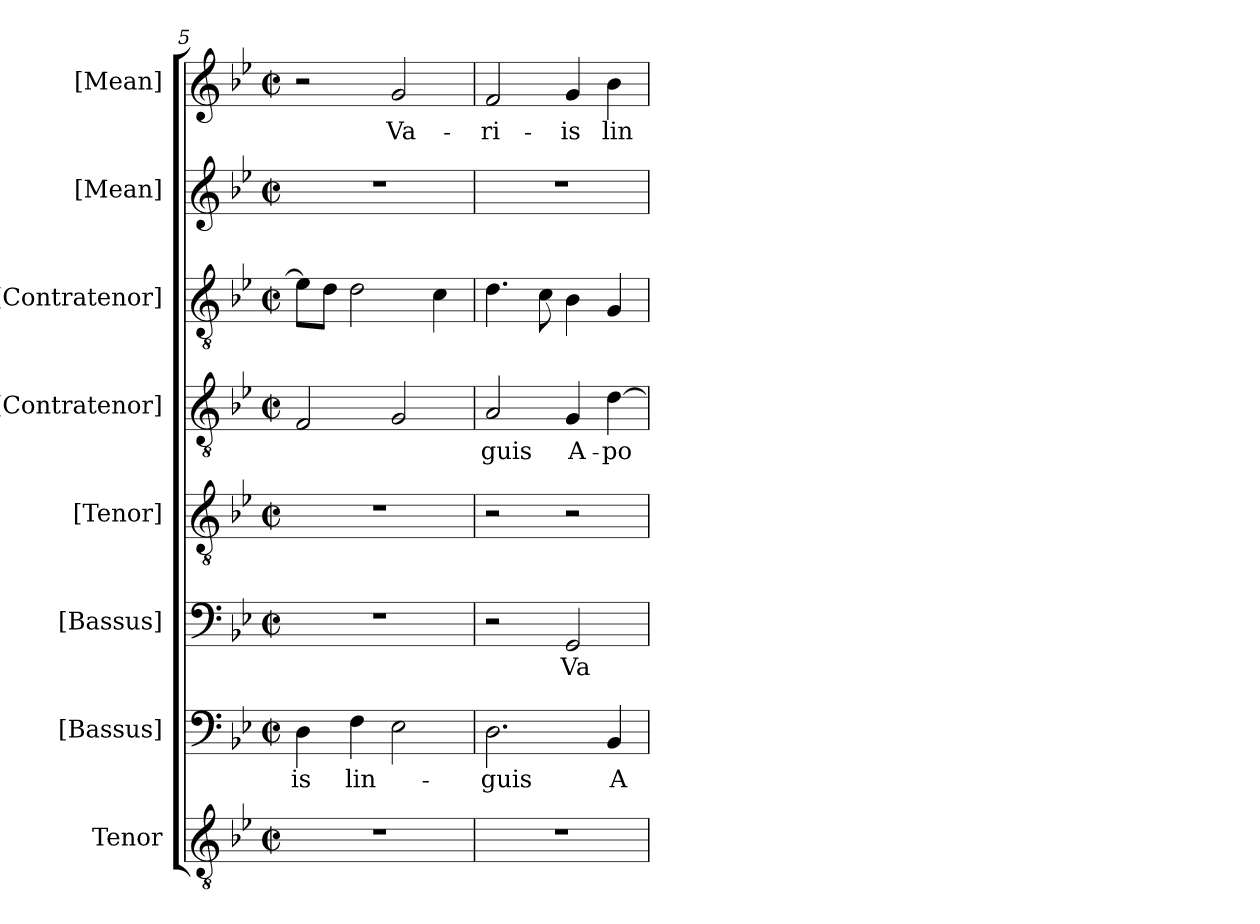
**kern	**kern	**text	**kern	**text	**kern	**kern	**text	**kern	**kern	**kern	**text
*part8	*part7	*part7	*part6	*part6	*part5	*part4	*part4	*part3	*part2	*part1	*part1
*staff8	*staff7	*staff7	*staff6	*staff6	*staff5	*staff4	*staff4	*staff3	*staff2	*staff1	*staff1
*I"Tenor	*I"[Bassus]	*	*I"[Bassus]	*	*I"[Tenor]	*I"[Contratenor]	*	*I"[Contratenor]	*I"[Mean]	*I"[Mean]	*
*	*I'B.	*	*I'B.	*	*	*I'T.	*	*I'T.	*I'M.	*I'M.	*
*clefGv2	*clefF4	*	*clefF4	*	*clefGv2	*clefGv2	*	*clefGv2	*clefG2	*clefG2	*
*ITrd7c12	*	*	*	*	*ITrd7c12	*ITrd7c12	*	*ITrd7c12	*	*	*
*k[b-e-]	*k[b-e-]	*	*k[b-e-]	*	*k[b-e-]	*k[b-e-]	*	*k[b-e-]	*k[b-e-]	*k[b-e-]	*
*g:	*g:	*	*g:	*	*g:	*g:	*	*g:	*g:	*g:	*
*M2/2	*M2/2	*	*M2/2	*	*M2/2	*M2/2	*	*M2/2	*M2/2	*M2/2	*
*met(c|)	*met(c|)	*	*met(c|)	*	*met(c|)	*met(c|)	*	*met(c|)	*met(c|)	*met(c|)	*
=5	=5	=5	=5	=5	=5	=5	=5	=5	=5	=5	=5
!	!	!LO:LY:b:color=#000000	!	!	!	!	!	!	!	!	!
1r	4Di\	-is	1r	.	1r	2FFi/	.	8E-i\L]	1r	2r	.
.	.	.	.	.	.	.	.	8Di\J	.	.	.
!	!	!LO:LY:b:color=#000000	!	!	!	!	!	!	!	!	!
.	4Fi\	lin-	.	.	.	.	.	2Di\	.	.	.
!	!	!	!	!	!	!	!	!	!	!	!LO:LY:b:color=#000000
.	2E-i\	.	.	.	.	2GGi/	.	.	.	2gi/	Va-
.	.	.	.	.	.	.	.	4Ci\	.	.	.
!!LO:PB:g=z
=6	=6	=6	=6	=6	=6	=6	=6	=6	=6	=6	=6
!	!	!LO:LY:b:color=#000000	!	!	!	!	!	!	!	!	!
!	!	!	!	!	!	!	!LO:LY:b:color=#000000	!	!	!	!
!	!	!	!	!	!	!	!	!	!	!	!LO:LY:b:color=#000000
1r	2.Di\	-guis	2r	.	2r	2AAi/	-guis	4.Di\	1r	2fi/	-ri-
.	.	.	.	.	.	.	.	8Ci\	.	.	.
!	!	!	!	!LO:LY:b:color=#000000	!	!	!	!	!	!	!
!	!	!	!	!	!	!	!LO:LY:b:color=#000000	!	!	!	!
!	!	!	!	!	!	!	!	!	!	!	!LO:LY:b:color=#000000
.	.	.	2GGi/	Va-	2r	4GGi/	A-	4BB-i\	.	4gi/	-is
!	!	!LO:LY:b:color=#000000	!	!	!	!	!	!	!	!	!
!	!	!	!	!	!	!	!LO:LY:b:color=#000000	!	!	!	!
!	!	!	!	!	!	!	!	!	!	!	!LO:LY:b:color=#000000
.	4BB-i/	A-	.	.	.	[4Di\	-po-	4GGi/	.	4b-i\	lin-
=	=	=	=	=	=	=	=	=	=	=	=
*-	*-	*-	*-	*-	*-	*-	*-	*-	*-	*-	*-
